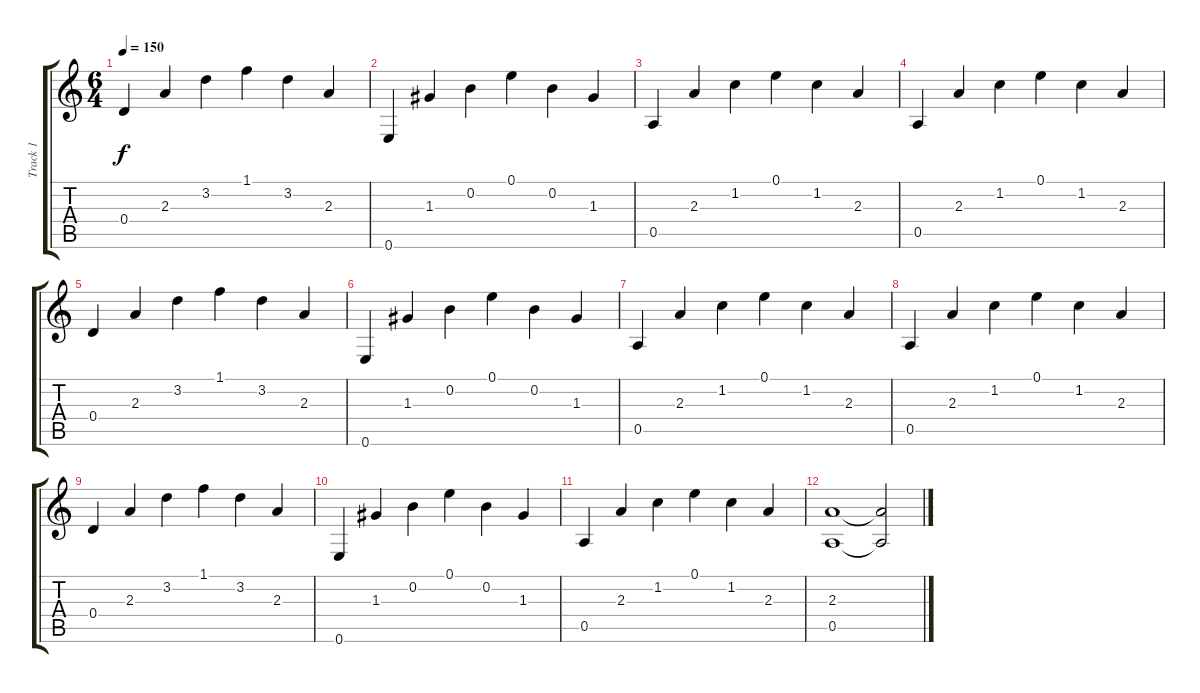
\track ("Track 1" "Track 1") {instrument acousticguitarsteel}
\staff {score tabs}
\tuning (E4 B3 G3 D3 A2 E2) {hide}
\ts (6 4)
\tempo 150
\clef g2
\ks c
0.4.4{dy f} 2.3.4 3.2.4 1.1.4 3.2.4 2.3.4 |
0.6.4 1.3.4 0.2.4 0.1.4 0.2.4 1.3.4 |
0.5.4 2.3.4 1.2.4 0.1.4 1.2.4 2.3.4 |
0.5.4 2.3.4 1.2.4 0.1.4 1.2.4 2.3.4 |
0.4.4 2.3.4 3.2.4 1.1.4 3.2.4 2.3.4 |
0.6.4 1.3.4 0.2.4 0.1.4 0.2.4 1.3.4 |
0.5.4 2.3.4 1.2.4 0.1.4 1.2.4 2.3.4 |
0.5.4 2.3.4 1.2.4 0.1.4 1.2.4 2.3.4 |
0.4.4 2.3.4 3.2.4 1.1.4 3.2.4 2.3.4 |
0.6.4 1.3.4 0.2.4 0.1.4 0.2.4 1.3.4 |
0.5.4 2.3.4 1.2.4 0.1.4 1.2.4 2.3.4 |
(2.3 0.5).1 (2.3{t} 0.5{t}).2
